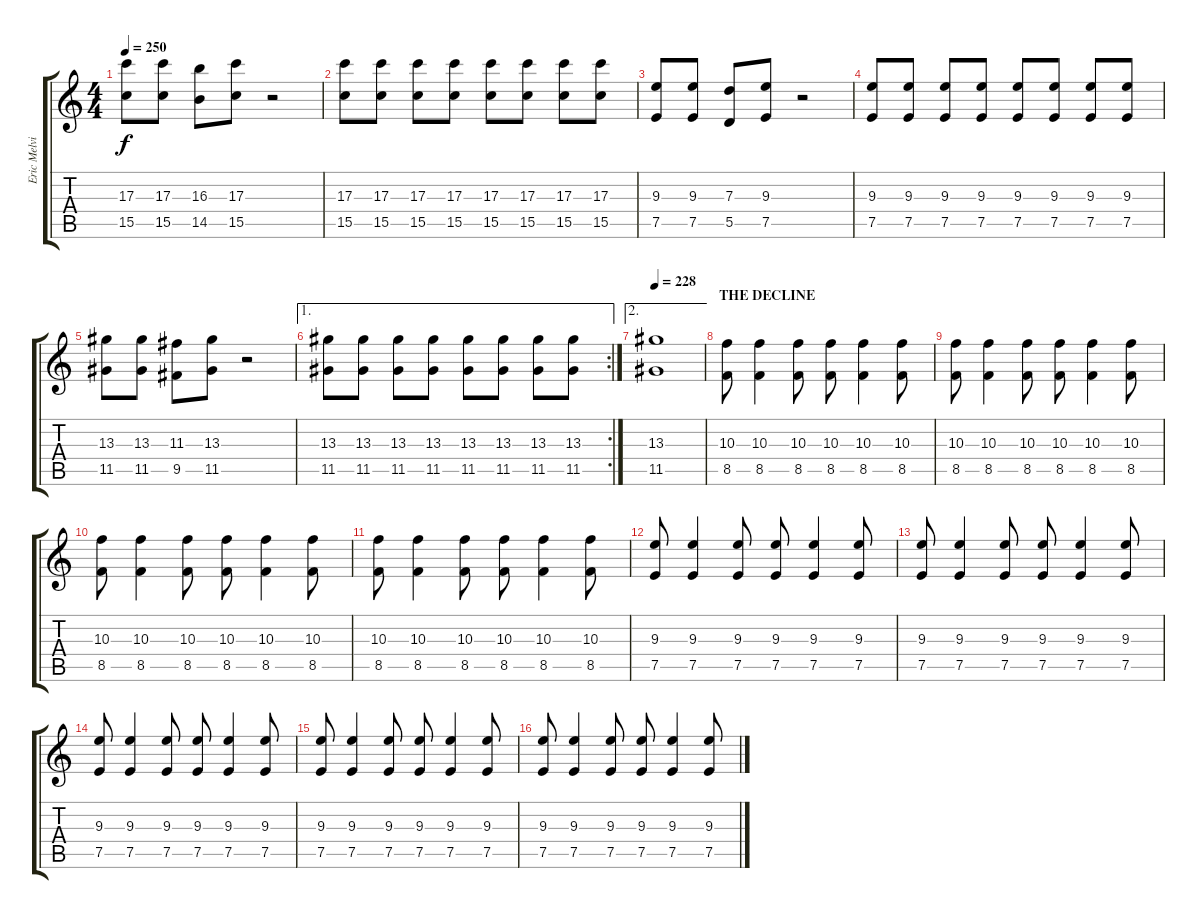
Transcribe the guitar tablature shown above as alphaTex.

\track ("Eric Melvin" "Eric Melvi") {instrument distortionguitar}
\staff {score tabs}
\tuning (E4 B3 G3 D3 A2 E2) {hide}
\ts (4 4)
\tempo 250
\clef g2
\ks c
(17.3 15.5).8{dy f} (17.3 15.5).8 (16.3 14.5).8 (17.3 15.5).8 r.2 |
(17.3 15.5).8 (17.3 15.5).8 (17.3 15.5).8 (17.3 15.5).8 (17.3 15.5).8 (17.3 15.5).8 (17.3 15.5).8 (17.3 15.5).8 |
(9.3 7.5).8 (9.3 7.5).8 (7.3 5.5).8 (9.3 7.5).8 r.2 |
(9.3 7.5).8 (9.3 7.5).8 (9.3 7.5).8 (9.3 7.5).8 (9.3 7.5).8 (9.3 7.5).8 (9.3 7.5).8 (9.3 7.5).8 |
(13.3 11.5).8 (13.3 11.5).8 (11.3 9.5).8 (13.3 11.5).8 r.2 |
\ae 1
\rc 2
(13.3 11.5).8 (13.3 11.5).8 (13.3 11.5).8 (13.3 11.5).8 (13.3 11.5).8 (13.3 11.5).8 (13.3 11.5).8 (13.3 11.5).8 |
\ae 2
\tempo 228
(13.3 11.5).1 |
\section ("" "THE DECLINE")
(10.3 8.5).8 (10.3 8.5).4 (10.3 8.5).8 (10.3 8.5).8 (10.3 8.5).4 (10.3 8.5).8 |
(10.3 8.5).8 (10.3 8.5).4 (10.3 8.5).8 (10.3 8.5).8 (10.3 8.5).4 (10.3 8.5).8 |
(10.3 8.5).8 (10.3 8.5).4 (10.3 8.5).8 (10.3 8.5).8 (10.3 8.5).4 (10.3 8.5).8 |
(10.3 8.5).8 (10.3 8.5).4 (10.3 8.5).8 (10.3 8.5).8 (10.3 8.5).4 (10.3 8.5).8 |
(9.3 7.5).8 (9.3 7.5).4 (9.3 7.5).8 (9.3 7.5).8 (9.3 7.5).4 (9.3 7.5).8 |
(9.3 7.5).8 (9.3 7.5).4 (9.3 7.5).8 (9.3 7.5).8 (9.3 7.5).4 (9.3 7.5).8 |
(9.3 7.5).8 (9.3 7.5).4 (9.3 7.5).8 (9.3 7.5).8 (9.3 7.5).4 (9.3 7.5).8 |
(9.3 7.5).8 (9.3 7.5).4 (9.3 7.5).8 (9.3 7.5).8 (9.3 7.5).4 (9.3 7.5).8 |
(9.3 7.5).8 (9.3 7.5).4 (9.3 7.5).8 (9.3 7.5).8 (9.3 7.5).4 (9.3 7.5).8
